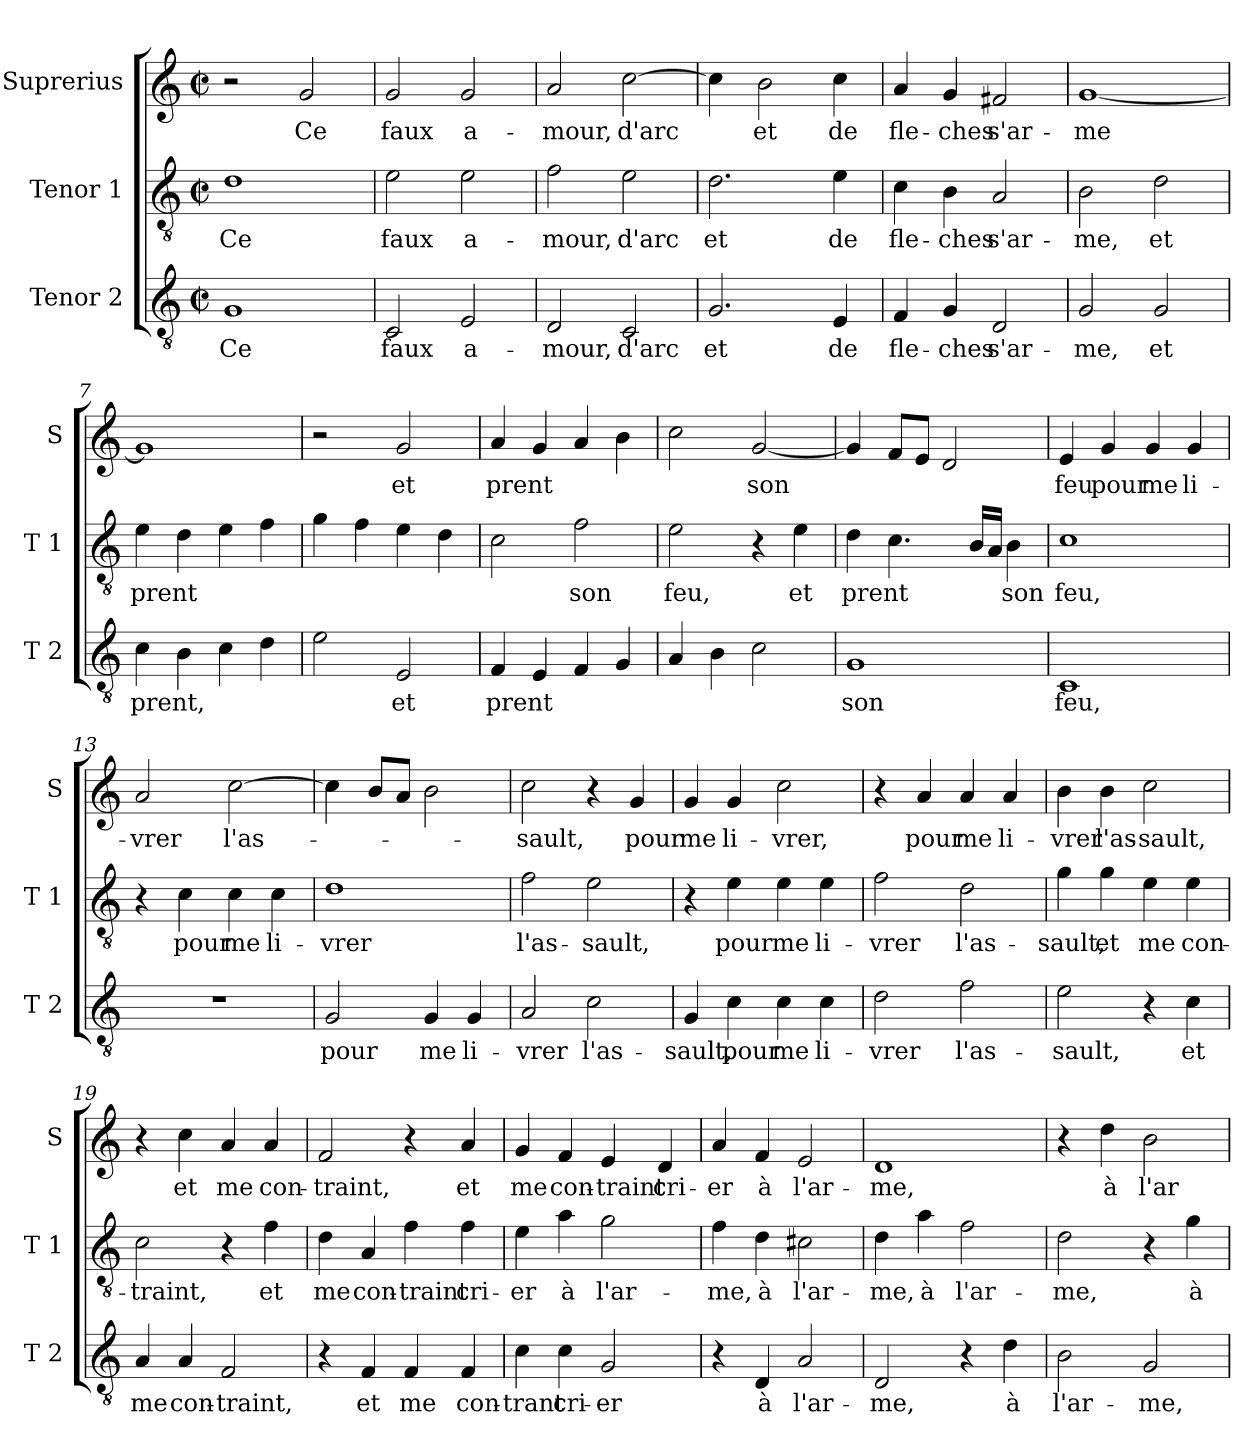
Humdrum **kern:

**kern	**text	**kern	**text	**kern	**text
*part3	*part3	*part2	*part2	*part1	*part1
*staff3	*staff3	*staff2	*staff2	*staff1	*staff1
*I"Tenor 2	*	*I"Tenor 1	*	*I"Suprerius	*
*I'T 2	*	*I'T 1	*	*I'S	*
*clefGv2	*	*clefGv2	*	*clefG2	*
*k[]	*	*k[]	*	*k[]	*
*C:	*	*C:	*	*C:	*
*M2/2	*	*M2/2	*	*M2/2	*
*met(c|)	*	*met(c|)	*	*met(c|)	*
=1	=1	=1	=1	=1	=1
!	!LO:LY:b	!	!LO:LY:b	!	!
1G	Ce	1d	Ce	2r	.
!	!	!	!	!	!LO:LY:b
.	.	.	.	2g/	Ce
=2	=2	=2	=2	=2	=2
!	!LO:LY:b	!	!LO:LY:b	!	!LO:LY:b
2C/	faux	2e\	faux	2g/	faux
!	!LO:LY:b	!	!LO:LY:b	!	!LO:LY:b
2E/	a-	2e\	a-	2g/	a-
=3	=3	=3	=3	=3	=3
!	!LO:LY:b	!	!LO:LY:b	!	!LO:LY:b
2D/	-mour,	2f\	-mour,	2a/	-mour,
!	!LO:LY:b	!	!LO:LY:b	!	!LO:LY:b
2C/	d'arc	2e\	d'arc	[2cc\	d'arc
=4	=4	=4	=4	=4	=4
!	!LO:LY:b	!	!LO:LY:b	!	!
2.G/	et	2.d\	et	4cc\]	.
!	!	!	!	!	!LO:LY:b
.	.	.	.	2b\	et
!	!LO:LY:b	!	!LO:LY:b	!	!LO:LY:b
4E/	de	4e\	de	4cc\	de
=5	=5	=5	=5	=5	=5
!	!LO:LY:b	!	!LO:LY:b	!	!LO:LY:b
4F/	fle-	4c\	fle-	4a/	fle-
!	!LO:LY:b	!	!LO:LY:b	!	!LO:LY:b
4G/	-ches	4B\	-ches	4g/	-ches
!	!LO:LY:b	!	!LO:LY:b	!	!LO:LY:b
2D/	s'ar-	2A/	s'ar-	2f#X/	s'ar-
!!LO:LB:g=z
=6	=6	=6	=6	=6	=6
!	!LO:LY:b	!	!LO:LY:b	!	!LO:LY:b
2G/	-me,	2B\	-me,	[1g	-me
!	!LO:LY:b	!	!LO:LY:b	!	!
2G/	et	2d\	et	.	.
=7	=7	=7	=7	=7	=7
!	!LO:LY:b	!	!LO:LY:b	!	!
4c\	prent,	4e\	prent	1g]	.
4B\	.	4d\	.	.	.
4c\	.	4e\	.	.	.
4d\	.	4f\	.	.	.
=8	=8	=8	=8	=8	=8
2e\	.	4g\	.	2r	.
.	.	4f\	.	.	.
!	!LO:LY:b	!	!	!	!LO:LY:b
2E/	et	4e\	.	2g/	et
.	.	4d\	.	.	.
=9	=9	=9	=9	=9	=9
!	!LO:LY:b	!	!	!	!LO:LY:b
4F/	prent	2c\	.	4a/	prent
4E/	.	.	.	4g/	.
!	!	!	!LO:LY:b	!	!
4F/	.	2f\	son	4a/	.
4G/	.	.	.	4b\	.
=10	=10	=10	=10	=10	=10
!	!	!	!LO:LY:b	!	!
4A/	.	2e\	feu,	2cc\	.
4B\	.	.	.	.	.
!	!	!	!	!	!LO:LY:b
2c\	.	4r	.	[2g/	son
!	!	!	!LO:LY:b	!	!
.	.	4e\	et	.	.
=11	=11	=11	=11	=11	=11
!	!LO:LY:b	!	!LO:LY:b	!	!
1G	son	4d\	prent	4g/]	.
.	.	4.c\	.	8f/L	.
.	.	.	.	8e/J	.
.	.	.	.	2d/	.
.	.	16B/LL	.	.	.
.	.	16A/JJ	.	.	.
!	!	!	!LO:LY:b	!	!
.	.	4B\	son	.	.
!!LO:LB:g=z
=12	=12	=12	=12	=12	=12
!	!LO:LY:b	!	!LO:LY:b	!	!LO:LY:b
1C	feu,	1c	feu,	4e/	feu
!	!	!	!	!	!LO:LY:b
.	.	.	.	4g/	pour
!	!	!	!	!	!LO:LY:b
.	.	.	.	4g/	me
!	!	!	!	!	!LO:LY:b
.	.	.	.	4g/	li-
=13	=13	=13	=13	=13	=13
!	!	!	!	!	!LO:LY:b
1r	.	4r	.	2a/	-vrer
!	!	!	!LO:LY:b	!	!
.	.	4c\	pour	.	.
!	!	!	!LO:LY:b	!	!LO:LY:b
.	.	4c\	me	[2cc\	l'as-
!	!	!	!LO:LY:b	!	!
.	.	4c\	li-	.	.
=14	=14	=14	=14	=14	=14
!	!LO:LY:b	!	!LO:LY:b	!	!
2G/	pour	1d	-vrer	4cc\]	.
.	.	.	.	8b/L	.
.	.	.	.	8a/J	.
!	!LO:LY:b	!	!	!	!
4G/	me	.	.	2b\	.
!	!LO:LY:b	!	!	!	!
4G/	li-	.	.	.	.
=15	=15	=15	=15	=15	=15
!	!LO:LY:b	!	!LO:LY:b	!	!LO:LY:b
2A/	-vrer	2f\	l'as-	2cc\	-sault,
!	!LO:LY:b	!	!LO:LY:b	!	!
2c\	l'as-	2e\	-sault,	4r	.
!	!	!	!	!	!LO:LY:b
.	.	.	.	4g/	pour
=16	=16	=16	=16	=16	=16
!	!LO:LY:b	!	!	!	!LO:LY:b
4G/	-sault,	4r	.	4g/	me
!	!LO:LY:b	!	!LO:LY:b	!	!LO:LY:b
4c\	pour	4e\	pour	4g/	li-
!	!LO:LY:b	!	!LO:LY:b	!	!LO:LY:b
4c\	me	4e\	me	2cc\	-vrer,
!	!LO:LY:b	!	!LO:LY:b	!	!
4c\	li-	4e\	li-	.	.
=17	=17	=17	=17	=17	=17
!	!LO:LY:b	!	!LO:LY:b	!	!
2d\	-vrer	2f\	-vrer	4r	.
!	!	!	!	!	!LO:LY:b
.	.	.	.	4a/	pour
!	!LO:LY:b	!	!LO:LY:b	!	!LO:LY:b
2f\	l'as-	2d\	l'as-	4a/	me
!	!	!	!	!	!LO:LY:b
.	.	.	.	4a/	li-
!!LO:PB:g=z
=18	=18	=18	=18	=18	=18
!	!LO:LY:b	!	!LO:LY:b	!	!LO:LY:b
2e\	-sault,	4g\	-sault,	4b\	-vrer
!	!	!	!LO:LY:b	!	!LO:LY:b
.	.	4g\	et	4b\	l'as-
!	!	!	!LO:LY:b	!	!LO:LY:b
4r	.	4e\	me	2cc\	-sault,
!	!LO:LY:b	!	!LO:LY:b	!	!
4c\	et	4e\	con-	.	.
=19	=19	=19	=19	=19	=19
!	!LO:LY:b	!	!LO:LY:b	!	!
4A/	me	2c\	-traint,	4r	.
!	!LO:LY:b	!	!	!	!LO:LY:b
4A/	con-	.	.	4cc\	et
!	!LO:LY:b	!	!	!	!LO:LY:b
2F/	-traint,	4r	.	4a/	me
!	!	!	!LO:LY:b	!	!LO:LY:b
.	.	4f\	et	4a/	con-
=20	=20	=20	=20	=20	=20
!	!	!	!LO:LY:b	!	!LO:LY:b
4r	.	4d\	me	2f/	-traint,
!	!LO:LY:b	!	!LO:LY:b	!	!
4F/	et	4A/	con-	.	.
!	!LO:LY:b	!	!LO:LY:b	!	!
4F/	me	4f\	-traint	4r	.
!	!LO:LY:b	!	!LO:LY:b	!	!LO:LY:b
4F/	con-	4f\	cri-	4a/	et
=21	=21	=21	=21	=21	=21
!	!LO:LY:b	!	!LO:LY:b	!	!LO:LY:b
4c\	-trant	4e\	-er	4g/	me
!	!LO:LY:b	!	!LO:LY:b	!	!LO:LY:b
4c\	cri-	4a\	à	4f/	con-
!	!LO:LY:b	!	!LO:LY:b	!	!LO:LY:b
2G/	-er	2g\	l'ar-	4e/	-traint
!	!	!	!	!	!LO:LY:b
.	.	.	.	4d/	cri-
=22	=22	=22	=22	=22	=22
!	!	!	!LO:LY:b	!	!LO:LY:b
4r	.	4f\	-me,	4a/	-er
!	!LO:LY:b	!	!LO:LY:b	!	!LO:LY:b
4D/	à	4d\	à	4f/	à
!	!LO:LY:b	!	!LO:LY:b	!	!LO:LY:b
2A/	l'ar-	2c#X\	l'ar-	2e/	l'ar-
!!LO:LB:g=z
=23	=23	=23	=23	=23	=23
!	!LO:LY:b	!	!LO:LY:b	!	!LO:LY:b
2D/	-me,	4d\	-me,	1d	-me,
!	!	!	!LO:LY:b	!	!
.	.	4a\	à	.	.
!	!	!	!LO:LY:b	!	!
4r	.	2f\	l'ar-	.	.
!	!LO:LY:b	!	!	!	!
4d\	à	.	.	.	.
=24	=24	=24	=24	=24	=24
!	!LO:LY:b	!	!LO:LY:b	!	!
2B\	l'ar-	2d\	-me,	4r	.
!	!	!	!	!	!LO:LY:b
.	.	.	.	4dd\	à
!	!LO:LY:b	!	!	!	!LO:LY:b
2G/	-me,	4r	.	2b\	l'ar-
!	!	!	!LO:LY:b	!	!
.	.	4g\	à	.	.
=	=	=	=	=	=
*-	*-	*-	*-	*-	*-
